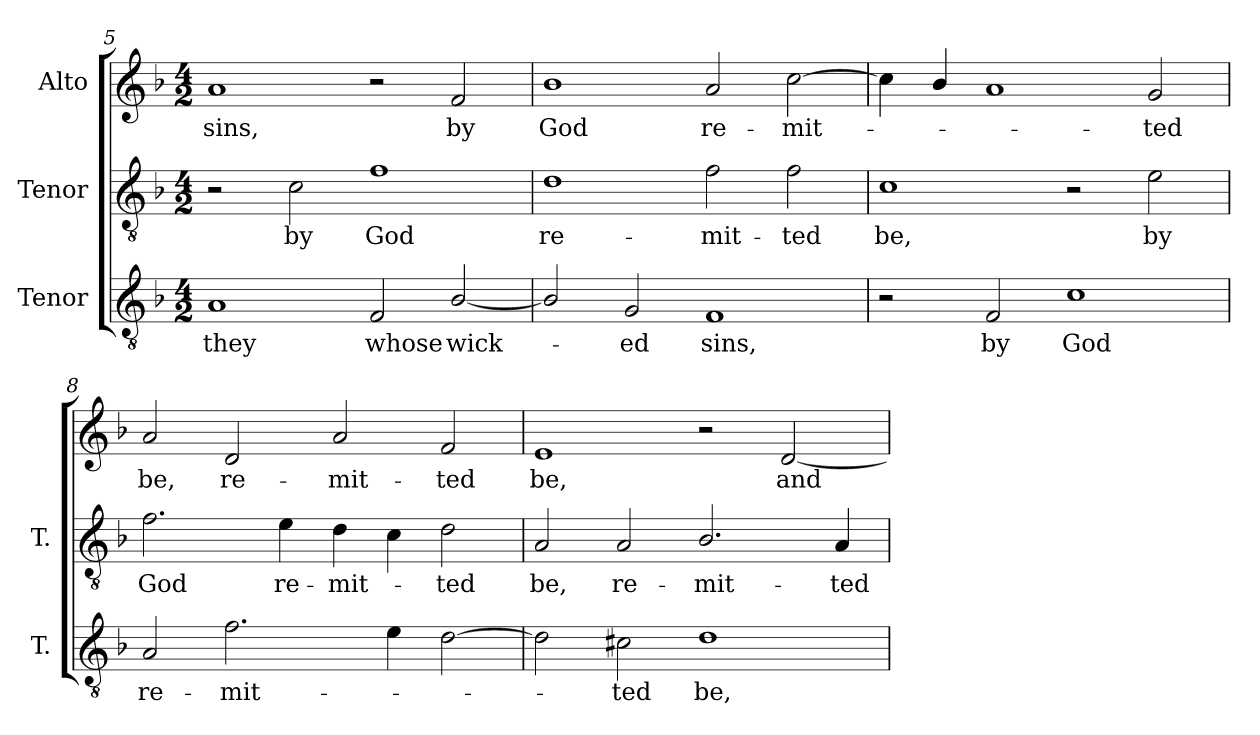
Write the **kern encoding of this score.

**kern	**text	**kern	**text	**kern	**text
*part3	*part3	*part2	*part2	*part1	*part1
*staff3	*staff3	*staff2	*staff2	*staff1	*staff1
*I"Tenor	*	*I"Tenor	*	*I"Alto	*
*I'T.	*	*I'T.	*	*	*
!!LO:LB:g=z
*clefGv2	*	*clefGv2	*	*clefG2	*
*ITrd7c12	*	*ITrd7c12	*	*	*
*k[b-]	*	*k[b-]	*	*k[b-]	*
*F:	*	*F:	*	*F:	*
*M4/2	*	*M4/2	*	*M4/2	*
=5	=5	=5	=5	=5	=5
!	!LO:LY:b:color=#000000	!	!	!	!
!	!	!	!	!	!LO:LY:b:color=#000000
1AAi	they	2r	.	1ai	sins,
!	!	!	!LO:LY:b:color=#000000	!	!
.	.	2Ci\	by	.	.
!	!LO:LY:b:color=#000000	!	!	!	!
!	!	!	!LO:LY:b:color=#000000	!	!
2FFi/	whose	1Fi	God	2r	.
!	!LO:LY:b:color=#000000	!	!	!	!
!	!	!	!	!	!LO:LY:b:color=#000000
[2BB-i/	wick-	.	.	2fi/	by
=6	=6	=6	=6	=6	=6
!	!	!	!LO:LY:b:color=#000000	!	!
!	!	!	!	!	!LO:LY:b:color=#000000
2BB-i/]	.	1Di	re-	1b-i	God
!	!LO:LY:b:color=#000000	!	!	!	!
2GGi/	-ed	.	.	.	.
!	!LO:LY:b:color=#000000	!	!	!	!
!	!	!	!LO:LY:b:color=#000000	!	!
!	!	!	!	!	!LO:LY:b:color=#000000
1FFi	sins,	2Fi\	-mit-	2ai/	re-
!	!	!	!LO:LY:b:color=#000000	!	!
!	!	!	!	!	!LO:LY:b:color=#000000
.	.	2Fi\	-ted	[2cci\	-mit-
=7	=7	=7	=7	=7	=7
!	!	!	!LO:LY:b:color=#000000	!	!
2r	.	1Ci	be,	4cci\]	.
.	.	.	.	4b-i/	.
!	!LO:LY:b:color=#000000	!	!	!	!
2FFi/	by	.	.	1ai	.
!	!LO:LY:b:color=#000000	!	!	!	!
1Ci	God	2r	.	.	.
!	!	!	!LO:LY:b:color=#000000	!	!
!	!	!	!	!	!LO:LY:b:color=#000000
.	.	2Ei\	by	2gi/	-ted
=8	=8	=8	=8	=8	=8
!	!LO:LY:b:color=#000000	!	!	!	!
!	!	!	!LO:LY:b:color=#000000	!	!
!	!	!	!	!	!LO:LY:b:color=#000000
2AAi/	re-	2.Fi\	God	2ai/	be,
!	!LO:LY:b:color=#000000	!	!	!	!
!	!	!	!	!	!LO:LY:b:color=#000000
2.Fi\	-mit-	.	.	2di/	re-
!	!	!	!LO:LY:b:color=#000000	!	!
.	.	4Ei\	re-	.	.
!	!	!	!LO:LY:b:color=#000000	!	!
!	!	!	!	!	!LO:LY:b:color=#000000
.	.	4Di\	-mit-	2ai/	-mit-
4Ei\	.	4Ci\	.	.	.
!	!	!	!LO:LY:b:color=#000000	!	!
!	!	!	!	!	!LO:LY:b:color=#000000
[2Di\	.	2Di\	-ted	2fi/	-ted
=9	=9	=9	=9	=9	=9
!	!	!	!LO:LY:b:color=#000000	!	!
!	!	!	!	!	!LO:LY:b:color=#000000
2Di\]	.	2AAi/	be,	1ei	be,
!	!LO:LY:b:color=#000000	!	!	!	!
!	!	!	!LO:LY:b:color=#000000	!	!
2C#Xi\	-ted	2AAi/	re-	.	.
!	!LO:LY:b:color=#000000	!	!	!	!
!	!	!	!LO:LY:b:color=#000000	!	!
1Di	be,	2.BB-i/	-mit-	2r	.
!	!	!	!	!	!LO:LY:b:color=#000000
.	.	.	.	[2di/	and
!	!	!	!LO:LY:b:color=#000000	!	!
.	.	4AAi/	-ted	.	.
=	=	=	=	=	=
*-	*-	*-	*-	*-	*-
